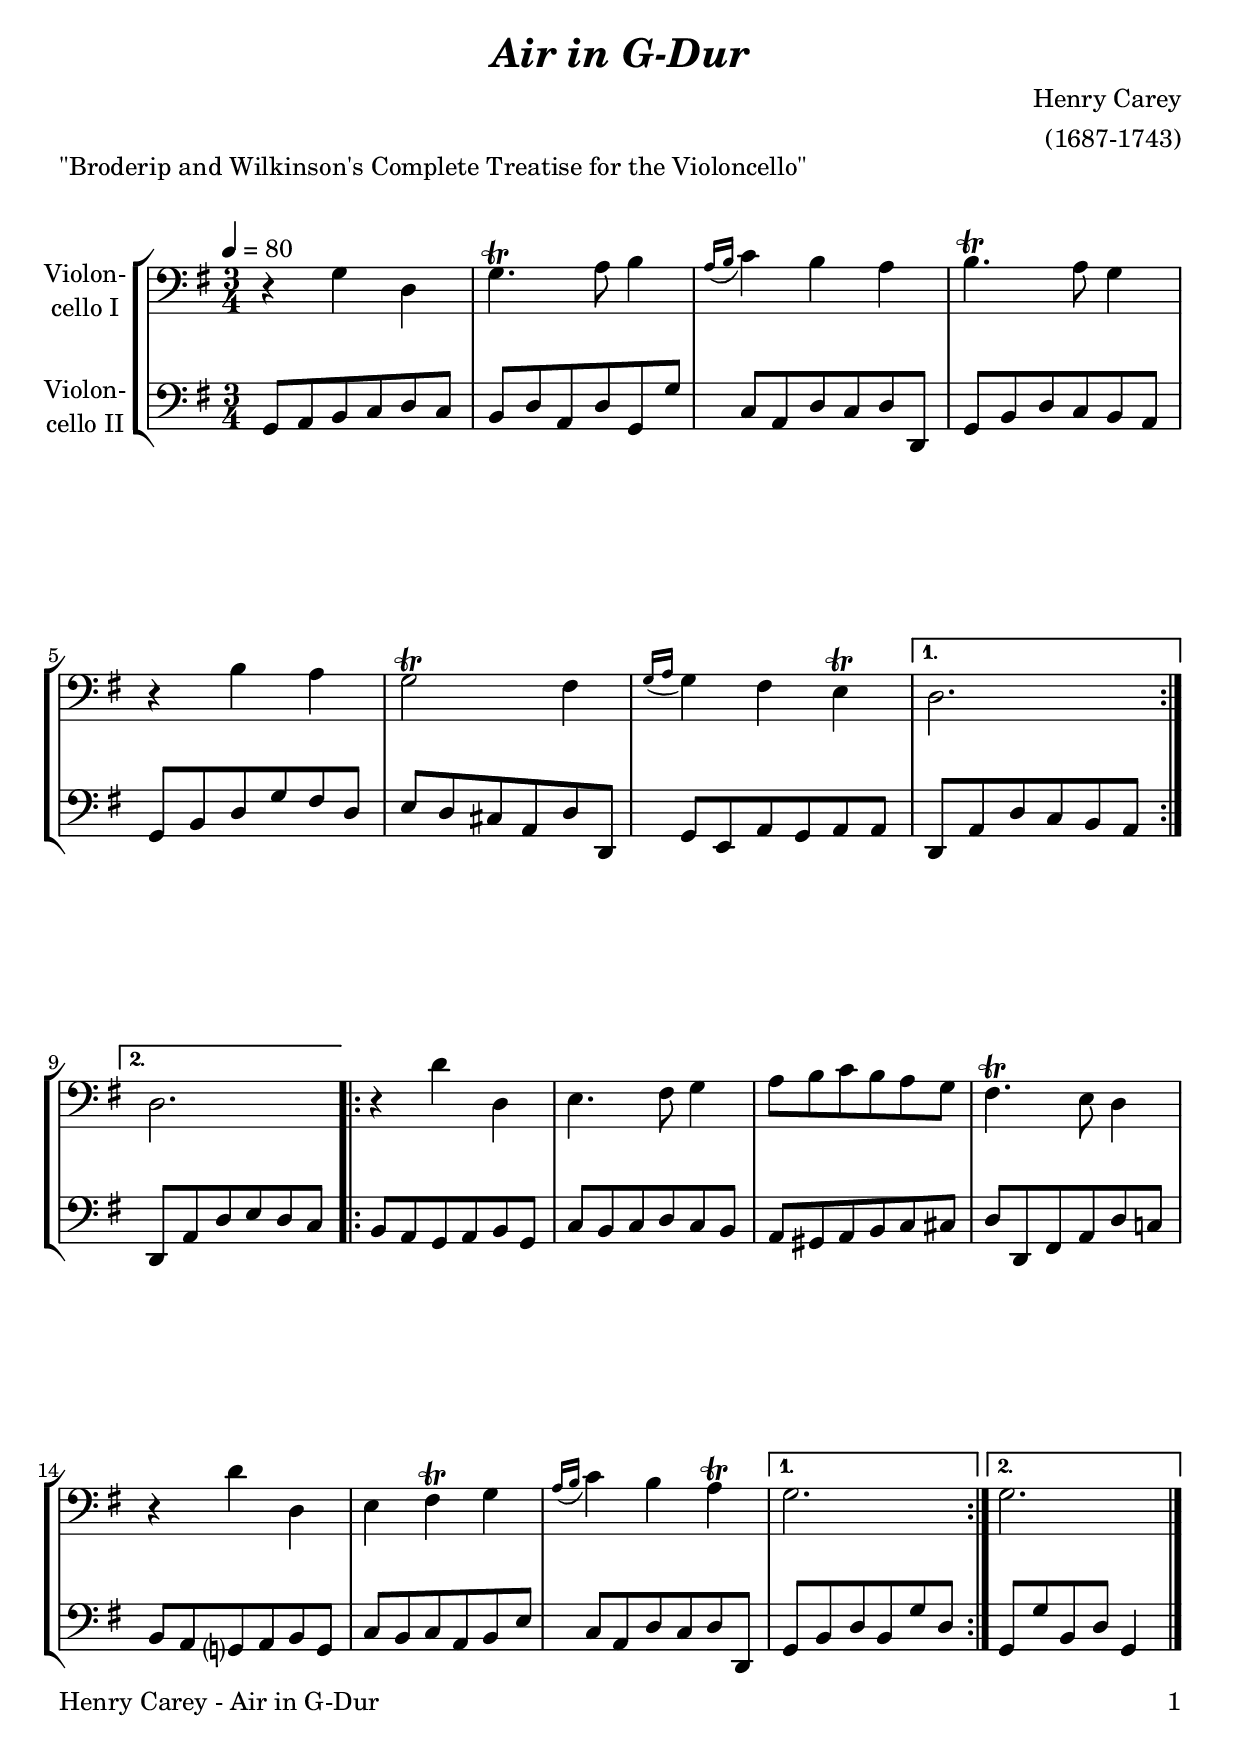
\version "2.24.1"
\include "deutsch.ly"

#(set-global-staff-size 22)

\header {
  title     = \markup \bold \italic "Air in G-Dur"
  composer  = "Henry Carey"
  arranger  = "(1687-1743)"
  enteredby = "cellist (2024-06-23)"
  piece     = "\"Broderip and Wilkinson's Complete Treatise for the Violoncello\""
}

voiceconsts = {
  \key g \major
  \time 3/4
  \clef "bass"
%  \numericTimeSignature
  \compressEmptyMeasures
  % Set default beaming for all staves
%  \set Timing.beamExceptions = #'()
%  \set Timing.baseMoment     = #(ly:make-moment 1 4)
%  \set Timing.beatStructure  = #'(1 1 1)
  \tempo 4=80
}

mist = "string ensemble 1"
mivl = "violin"
miba = "cello"
mipz = "pizzicato strings"

dcaf = \mark \markup \box \italic "D.C. al Fine"
fine = \mark \markup \box \italic "Fine"
sema = \markup \italic "sempre marc."

va = \relative c' {
  \voiceconsts

  \repeat volta 2 {
    r4 g d
    g4.\trill a8 h4
    \appoggiatura { a16[ h] } c4 h a
    h4.\trill a8 g4
    r h a
    g2\trill fis4

    \appoggiatura { g16[ a] } g4 fis e\trill
  }
  \alternative {
    { d2. }
    { d }
  }

  \repeat volta 2 {
    r4 d' d,
    e4. fis8 g4
    a8 h c h a g

    fis4.\trill e8 d4
    r d' d,
    e fis\trill g
     \appoggiatura { a16[ h] } c4 h a\trill
  }  
  \alternative {
    { g2. }
    { g }
  } \bar "|."
}

vb = \relative c {
  \voiceconsts

  \repeat volta 2 {
    g8 a h c d c
    h d a d g, g'
    c, a d c d d,
    g h d c h a
    g h d g fis d
    e d cis a d d,

    g e a g a a
  }
  \alternative {
    { d, a' d c h a }
    { d, a' d e d c }
  }

  \repeat volta 2 {
    h a g a h g
    c h c d c h
    a gis a h c cis

    d d, fis a d c!
    h a g? a h g
    c h c a h e
    c a d c d d,
  }  
  \alternative {
    { g h d h g' d }
    { g, g' h, d g,4 }
  } \bar "|."
}


music = \new StaffGroup <<
      \new Staff {
	\set Staff.midiInstrument = \miba
	\set Staff.instrumentName = \markup \center-column { "Violon-" "cello I" }
	\transpose g g { \va }
      }

      \new Staff {
	\set Staff.midiInstrument = \miba
	\set Staff.instrumentName = \markup \center-column { "Violon-" "cello II" }
	\transpose g g { \vb }
      }
>>

\book {
   \paper {
    print-page-number = ##t
    print-first-page-number = ##t
    ragged-last-bottom = ##f
    oddHeaderMarkup = \markup \null
    evenHeaderMarkup = \markup \null
    oddFooterMarkup = \markup {
      \fill-line {
        \if \should-print-page-number
        "Henry Carey - Air in G-Dur" \fromproperty #'page:page-number-string
      }
    }
    evenFooterMarkup = \oddFooterMarkup
  } \score {
    \music
    \layout {}
  }

  \score {
    \unfoldRepeats \music

    \midi {
      \context {
        \Score
      }
    }
  }
}